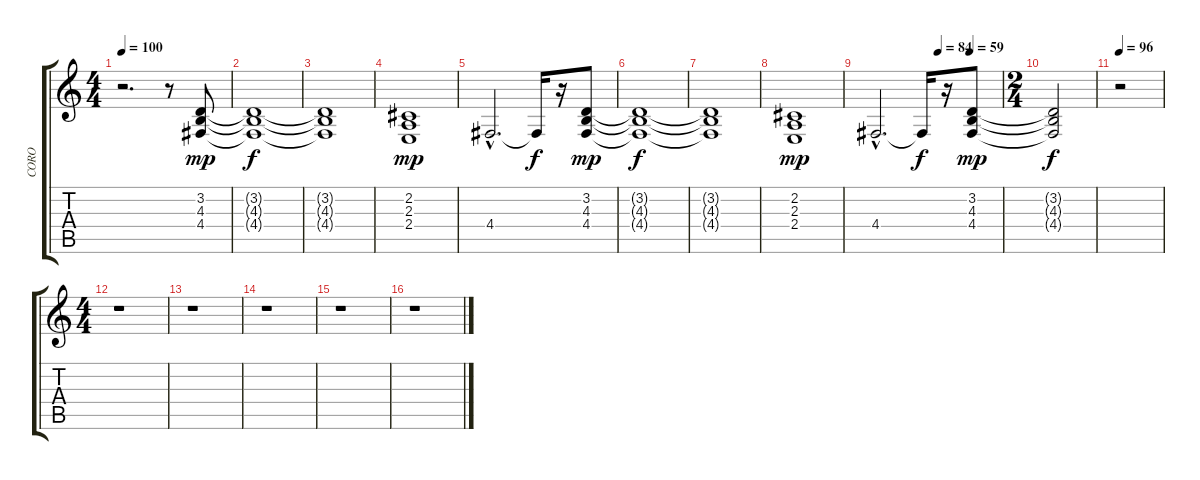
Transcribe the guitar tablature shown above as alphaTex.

\track ("CORO" "CORO") {instrument choiraahs}
\staff {score tabs}
\tuning (E4 B3 G3 D3 A2 E2) {hide}
\ts (4 4)
\tempo 100
\clef g2
\ks c
r.2{d dy mp} r.8 (3.2 4.3 4.4).8 |
(3.2{t} 4.3{t} 4.4{t}).1{dy f} |
(3.2{t} 4.3{t} 4.4{t}).1 |
(2.2 2.3 2.4).1{dy mp} |
4.4{hac}.2{d} 4.4{t}.16{dy f} r.16 (3.2 4.3 4.4).8{dy mp} |
(3.2{t} 4.3{t} 4.4{t}).1{dy f} |
(3.2{t} 4.3{t} 4.4{t}).1 |
(2.2 2.3 2.4).1{dy mp} |
\tempo (84 0.5)
\tempo (59 0.75)
4.4{hac}.2{d} 4.4{t}.16{dy f} r.16 (3.2 4.3 4.4).8{dy mp} |
\ts (2 4)
(3.2{t} 4.3{t} 4.4{t}).2{dy f} |
\tempo 96
r.2 |
\ts (4 4)
r.1 |
r.1 |
r.1 |
r.1 |
r.1
